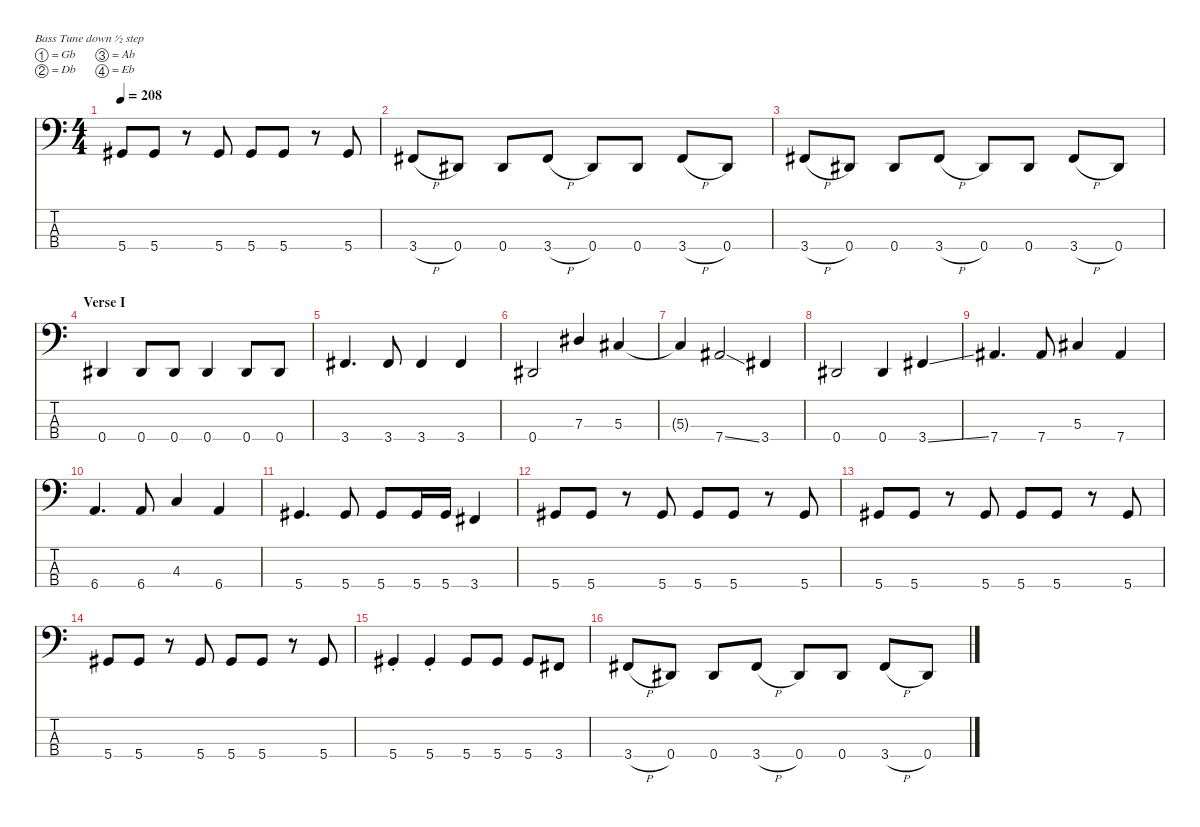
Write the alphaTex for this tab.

\defaultSystemsLayout 4
\hideDynamics
\bracketExtendMode nobrackets
\singleTrackTrackNamePolicy hidden
\multiTrackTrackNamePolicy hidden
\otherSystemsTrackNameOrientation horizontal
\track ("Bass" "el.bs.") {multiBarRest instrument electricbassfinger}
\staff {score tabs}
\tuning (Gb2 Db2 Ab1 Eb1)
\ts (4 4)
\tempo 208
\clef f4
\ks c
5.4{acc #}.8{dy f beam Up} 5.4{acc #}.8{beam Up} r.8{beam Up} 5.4{acc #}.8{beam Up} 5.4{acc #}.8{beam Up} 5.4{acc #}.8{beam Up} r.8{beam Up} 5.4{acc #}.8{beam Up} |
3.4{h acc #}.8{beam Up} 0.4{acc #}.8{beam Up} 0.4{acc #}.8{beam Up} 3.4{h acc #}.8{beam Up} 0.4{acc #}.8{beam Up} 0.4{acc #}.8{beam Up} 3.4{h acc #}.8{beam Up} 0.4{acc #}.8{beam Up} |
3.4{h acc #}.8{beam Up} 0.4{acc #}.8{beam Up} 0.4{acc #}.8{beam Up} 3.4{h acc #}.8{beam Up} 0.4{acc #}.8{beam Up} 0.4{acc #}.8{beam Up} 3.4{h acc #}.8{beam Up} 0.4{acc #}.8{beam Up} |
\section ("" "Verse I")
0.4{acc #}.4{beam Up} 0.4{acc #}.8{beam Up} 0.4{acc #}.8{beam Up} 0.4{acc #}.4{beam Up} 0.4{acc #}.8{beam Up} 0.4{acc #}.8{beam Up} |
3.4{acc #}.4{d beam Up} 3.4{acc #}.8{beam Up} 3.4{acc #}.4{beam Up} 3.4{acc #}.4{beam Up} |
0.4{acc #}.2{beam Up} 7.3{acc #}.4{beam Up} 5.3{acc #}.4{beam Up} |
5.3{t acc #}.4{beam Up} 7.4{ss acc #}.2{beam Up} 3.4{acc #}.4{beam Up} |
0.4{acc #}.2{beam Up} 0.4{acc #}.4{beam Up} 3.4{ss acc #}.4{beam Up} |
7.4{acc #}.4{d beam Up} 7.4{acc #}.8{beam Up} 5.3{acc #}.4{beam Up} 7.4{acc #}.4{beam Up} |
6.4.4{d beam Up} 6.4.8{beam Up} 4.3.4{beam Up} 6.4.4{beam Up} |
5.4{acc #}.4{d beam Up} 5.4{acc #}.8{beam Up} 5.4{acc #}.8{beam Up} 5.4{acc #}.16{beam Up} 5.4{acc #}.16{beam Up} 3.4{acc #}.4{beam Up} |
5.4{acc #}.8{beam Up} 5.4{acc #}.8{beam Up} r.8{beam Up} 5.4{acc #}.8{beam Up} 5.4{acc #}.8{beam Up} 5.4{acc #}.8{beam Up} r.8{beam Up} 5.4{acc #}.8{beam Up} |
5.4{acc #}.8{beam Up} 5.4{acc #}.8{beam Up} r.8{beam Up} 5.4{acc #}.8{beam Up} 5.4{acc #}.8{beam Up} 5.4{acc #}.8{beam Up} r.8{beam Up} 5.4{acc #}.8{beam Up} |
5.4{acc #}.8{beam Up} 5.4{acc #}.8{beam Up} r.8{beam Up} 5.4{acc #}.8{beam Up} 5.4{acc #}.8{beam Up} 5.4{acc #}.8{beam Up} r.8{beam Up} 5.4{acc #}.8{beam Up} |
5.4{st acc #}.4{beam Up} 5.4{st acc #}.4{beam Up} 5.4{acc #}.8{beam Up} 5.4{acc #}.8{beam Up} 5.4{acc #}.8{beam Up} 3.4{acc #}.8{beam Up} |
3.4{h acc #}.8{beam Up} 0.4{acc #}.8{beam Up} 0.4{acc #}.8{beam Up} 3.4{h acc #}.8{beam Up} 0.4{acc #}.8{beam Up} 0.4{acc #}.8{beam Up} 3.4{h acc #}.8{beam Up} 0.4{acc #}.8{beam Up}
